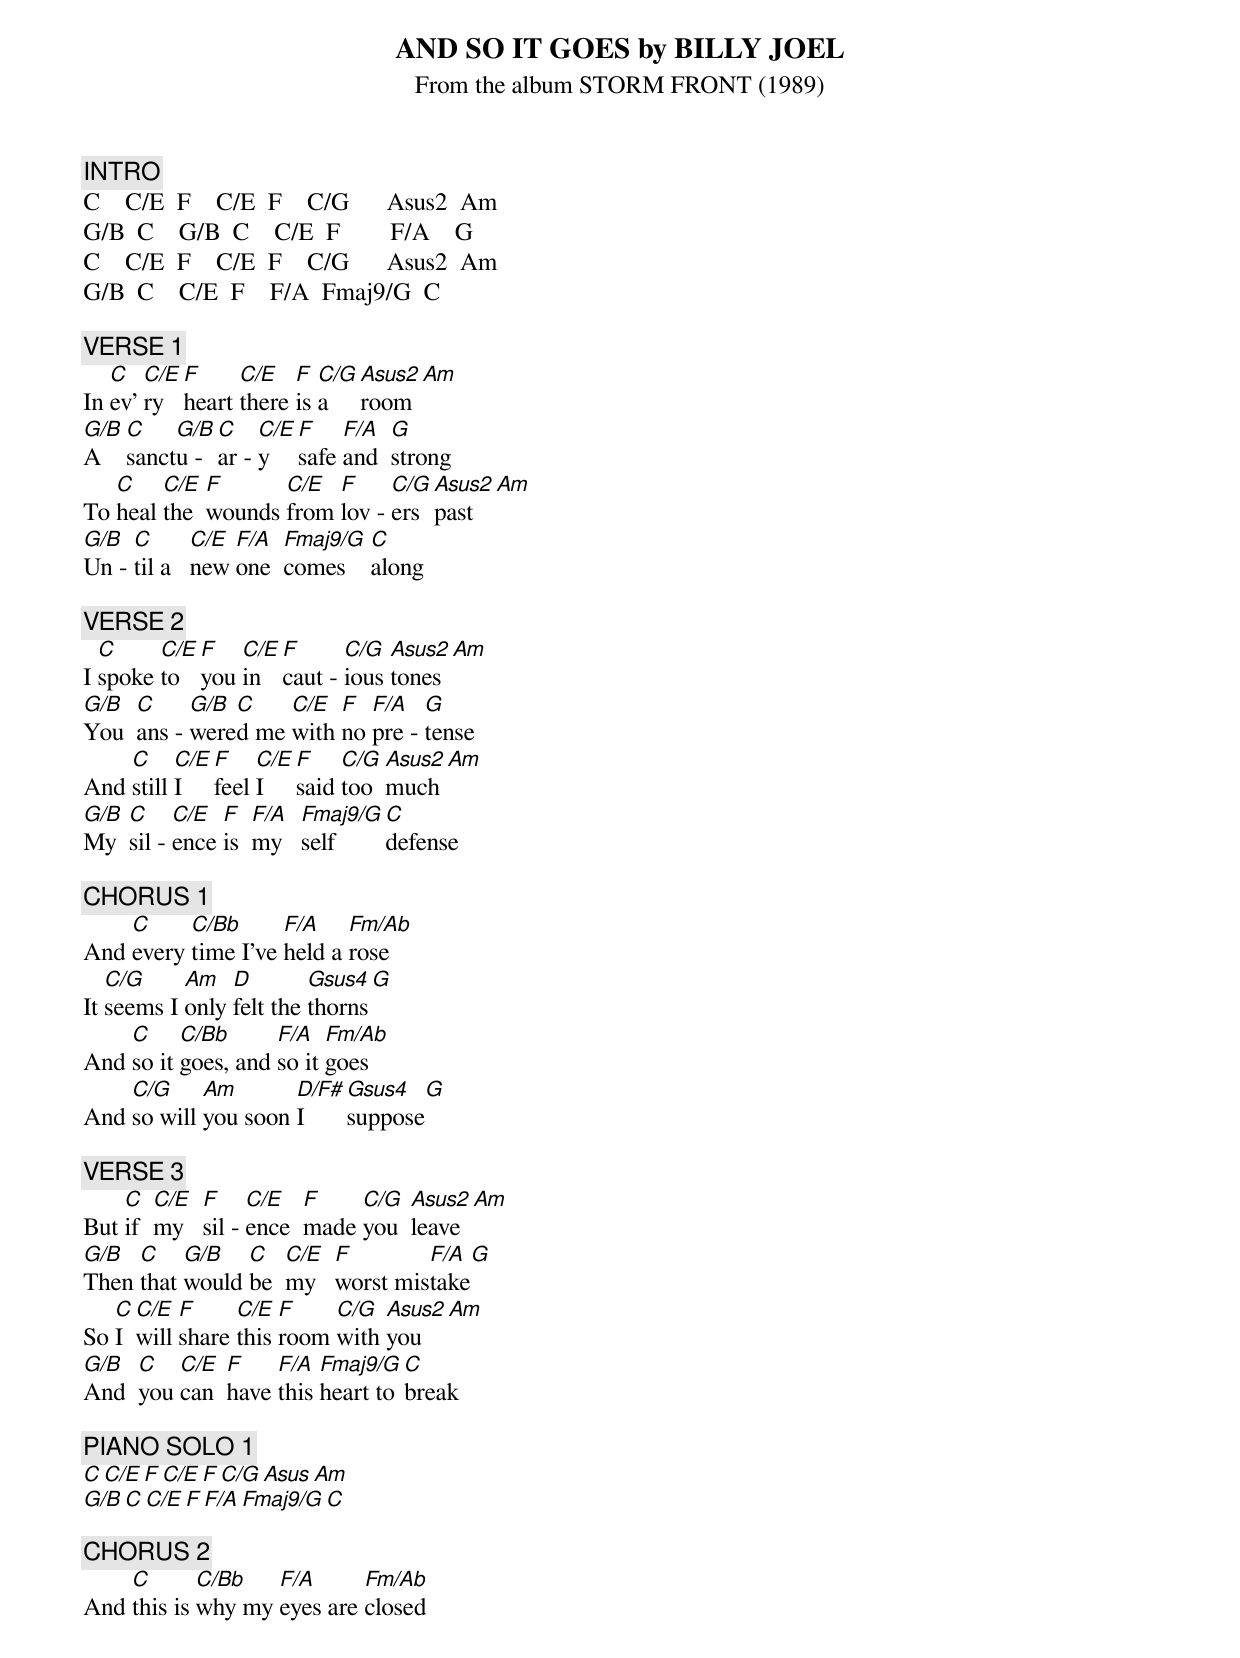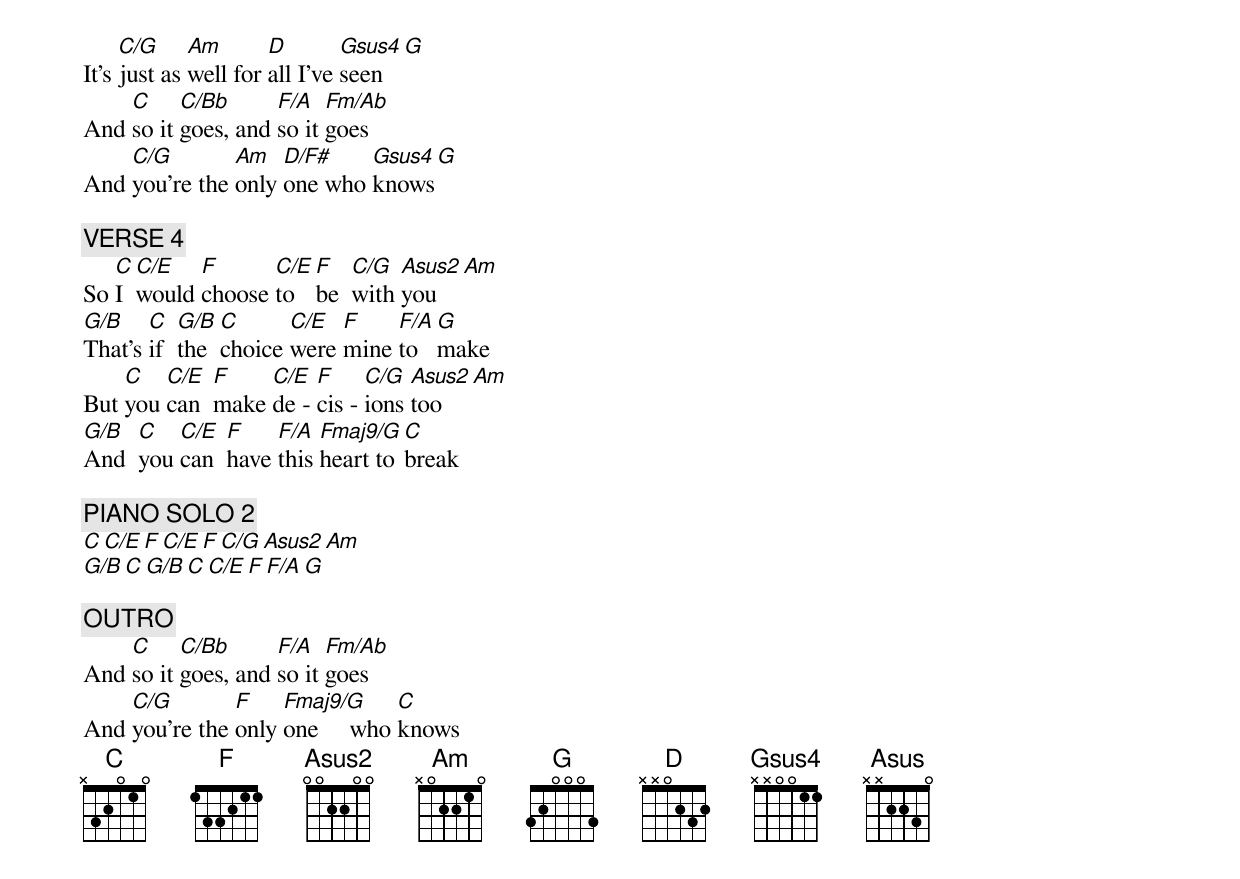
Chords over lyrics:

AND SO IT GOES by BILLY JOEL
From the album STORM FRONT (1989)

[INTRO]
C    C/E  F    C/E  F    C/G      Asus2  Am
G/B  C    G/B  C    C/E  F        F/A    G
C    C/E  F    C/E  F    C/G      Asus2  Am
G/B  C    C/E  F    F/A  Fmaj9/G  C

[VERSE 1]
   C   C/E  F     C/E   F  C/G  Asus2 Am
In ev' ry   heart there is a    room
G/B  C    G/B C    C/E  F    F/A  G
A    sanctu - ar - y    safe and  strong
   C    C/E  F      C/E  F     C/G  Asus2 Am
To heal the  wounds from lov - ers  past
G/B  C       C/E F/A  Fmaj9/G  C
Un - til a   new one  comes    along

[VERSE 2]
  C     C/E  F   C/E  F      C/G  Asus2 Am
I spoke to   you in   caut - ious tones
G/B  C     G/B C    C/E  F  F/A   G
You  ans - wered me with no pre - tense
    C     C/E  F    C/E  F    C/G  Asus2 Am
And still I    feel I    said too  much
G/B C     C/E  F   F/A  Fmaj9/G  C
My  sil - ence is  my   self     defense

[CHORUS 1]
    C     C/Bb      F/A    Fm/Ab
And every time I've held a rose
   C/G     Am   D        Gsus4  G
It seems I only felt the thorns
    C     C/Bb      F/A   Fm/Ab
And so it goes, and so it goes
    C/G     Am       D/F#  Gsus4   G
And so will you soon I     suppose

[VERSE 3]
    C   C/E  F     C/E   F    C/G  Asus2 Am
But if  my   sil - ence  made you  leave
G/B  C    G/B   C   C/E  F        F/A  G
Then that would be  my   worst mistake
   C  C/E  F     C/E  F    C/G  Asus2 Am
So I  will share this room with you
G/B  C   C/E  F    F/A  Fmaj9/G  C
And  you can  have this heart to break

[PIANO SOLO 1]
C    C/E  F    C/E  F    C/G      Asus  Am
G/B  C    C/E  F    F/A  Fmaj9/G  C

[CHORUS 2]
    C       C/Bb   F/A      Fm/Ab
And this is why my eyes are closed
     C/G     Am       D        Gsus4  G
It's just as well for all I've seen
    C     C/Bb      F/A   Fm/Ab
And so it goes, and so it goes
    C/G        Am   D/F#    Gsus4   G
And you're the only one who knows

[VERSE 4]
   C  C/E   F      C/E  F   C/G  Asus2 Am
So I  would choose to   be  with you
G/B    C   G/B  C      C/E  F    F/A  G
That's if  the  choice were mine to   make
    C   C/E  F    C/E  F     C/G  Asus2 Am
But you can  make de - cis - ions too
G/B  C   C/E  F    F/A  Fmaj9/G  C
And  you can  have this heart to break

[PIANO SOLO 2]
C    C/E  F    C/E  F    C/G  Asus2  Am
G/B  C    G/B  C    C/E  F    F/A    G

[OUTRO]
    C     C/Bb      F/A   Fm/Ab
And so it goes, and so it goes
    C/G        F    Fmaj9/G     C
And you're the only one     who knows
